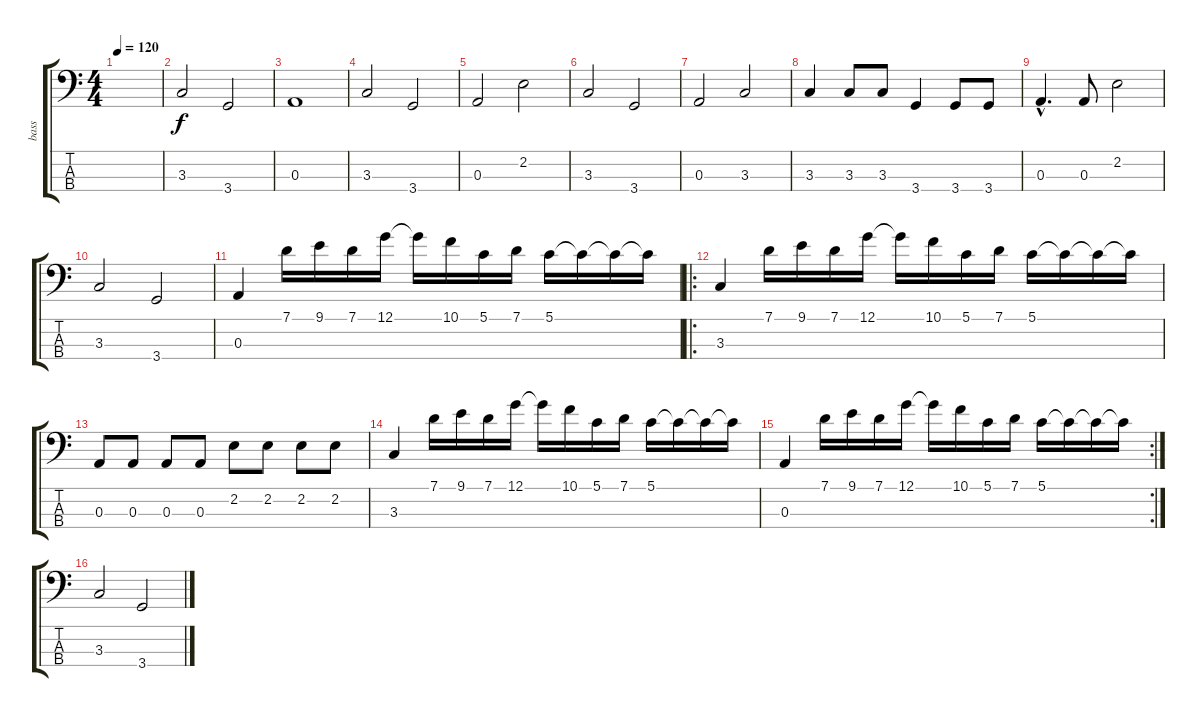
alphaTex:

\track ("bass" "bass") {instrument electricbassfinger}
\staff {score tabs}
\tuning (G2 D2 A1 E1) {hide}
\ts (4 4)
\tempo 120
\clef f4
\ks c
|
3.3.2 3.4.2 |
0.3.1 |
3.3.2 3.4.2 |
0.3.2 2.2.2 |
3.3.2 3.4.2 |
0.3.2 3.3.2 |
3.3.4 3.3.8 3.3.8 3.4.4 3.4.8 3.4.8 |
0.3{hac}.4{d} 0.3.8 2.2.2 |
3.3.2 3.4.2 |
0.3.4 7.1.16 9.1.16 7.1.16 12.1.16 12.1{t}.16 10.1.16 5.1.16 7.1.16 5.1.16 5.1{t}.16 5.1{t}.16 5.1{t}.16 |
\ro
3.3.4 7.1.16 9.1.16 7.1.16 12.1.16 12.1{t}.16 10.1.16 5.1.16 7.1.16 5.1.16 5.1{t}.16 5.1{t}.16 5.1{t}.16 |
0.3.8 0.3.8 0.3.8 0.3.8 2.2.8 2.2.8 2.2.8 2.2.8 |
3.3.4 7.1.16 9.1.16 7.1.16 12.1.16 12.1{t}.16 10.1.16 5.1.16 7.1.16 5.1.16 5.1{t}.16 5.1{t}.16 5.1{t}.16 |
\rc 2
0.3.4 7.1.16 9.1.16 7.1.16 12.1.16 12.1{t}.16 10.1.16 5.1.16 7.1.16 5.1.16 5.1{t}.16 5.1{t}.16 5.1{t}.16 |
3.3.2 3.4.2
